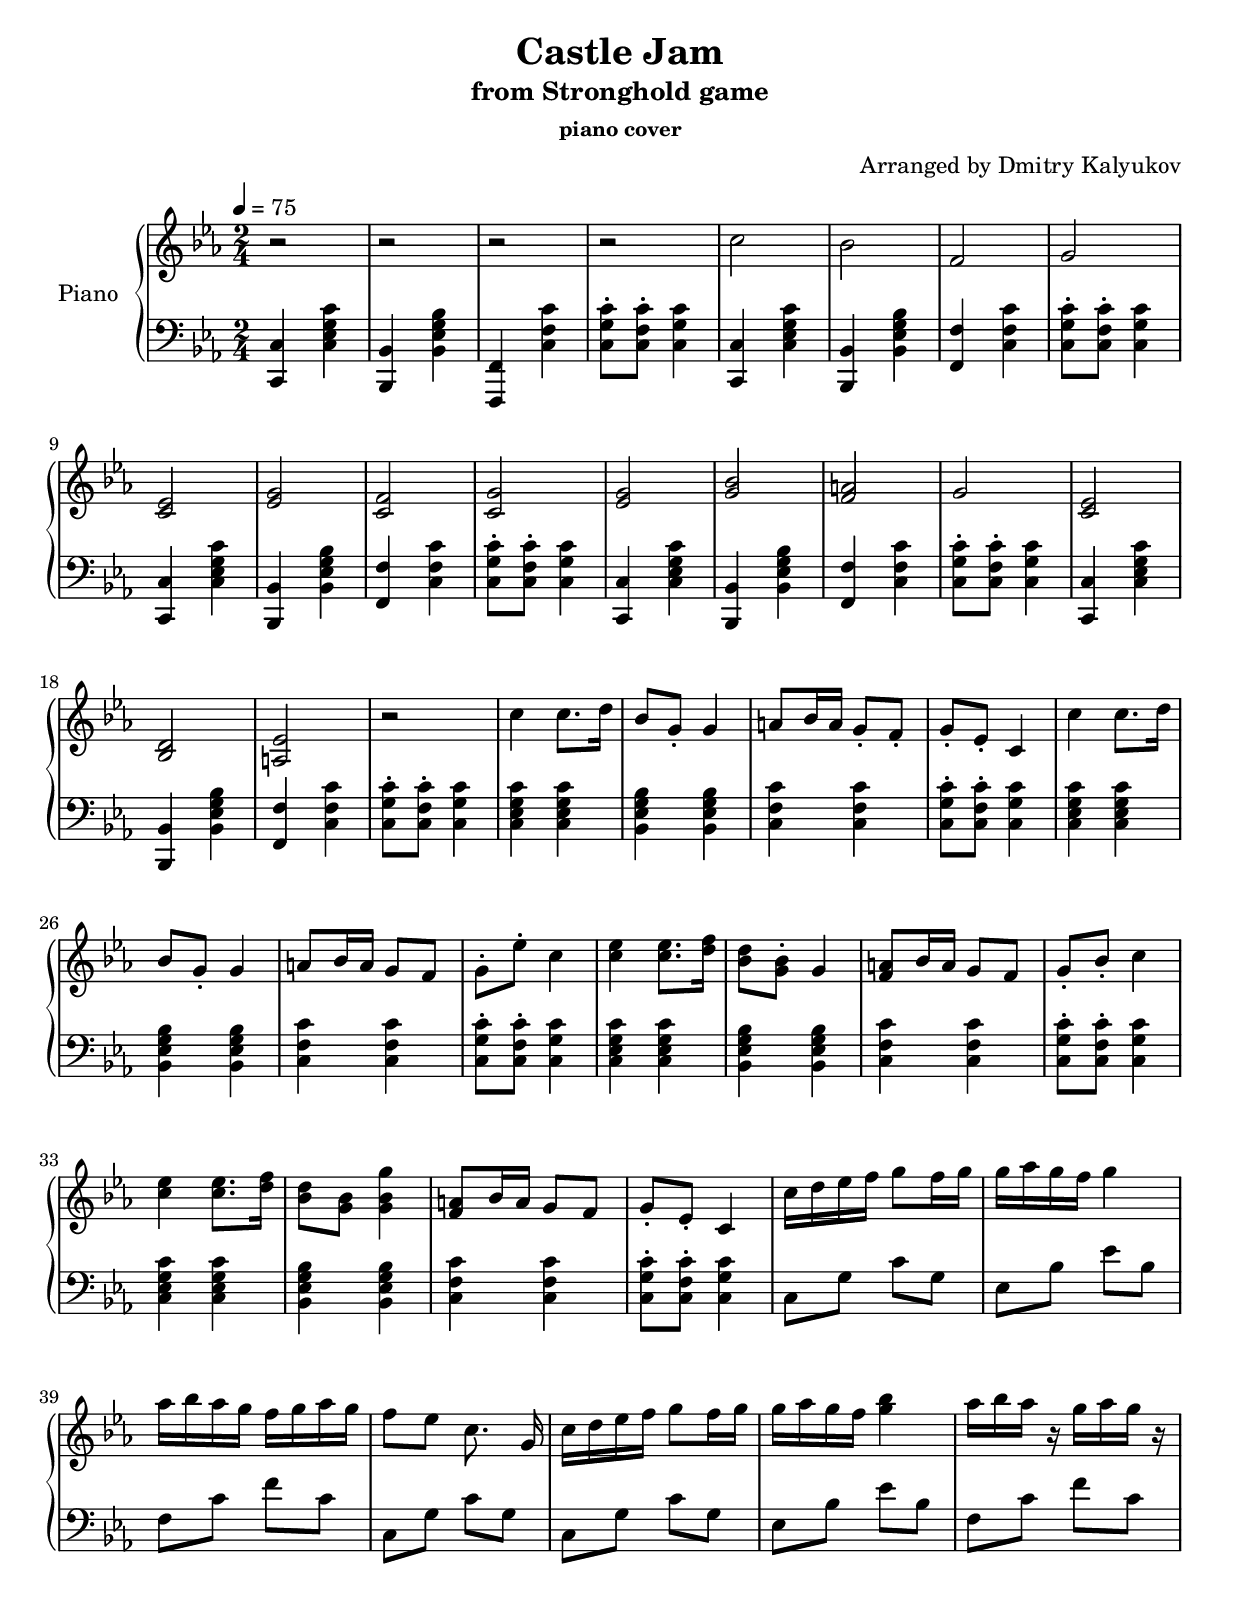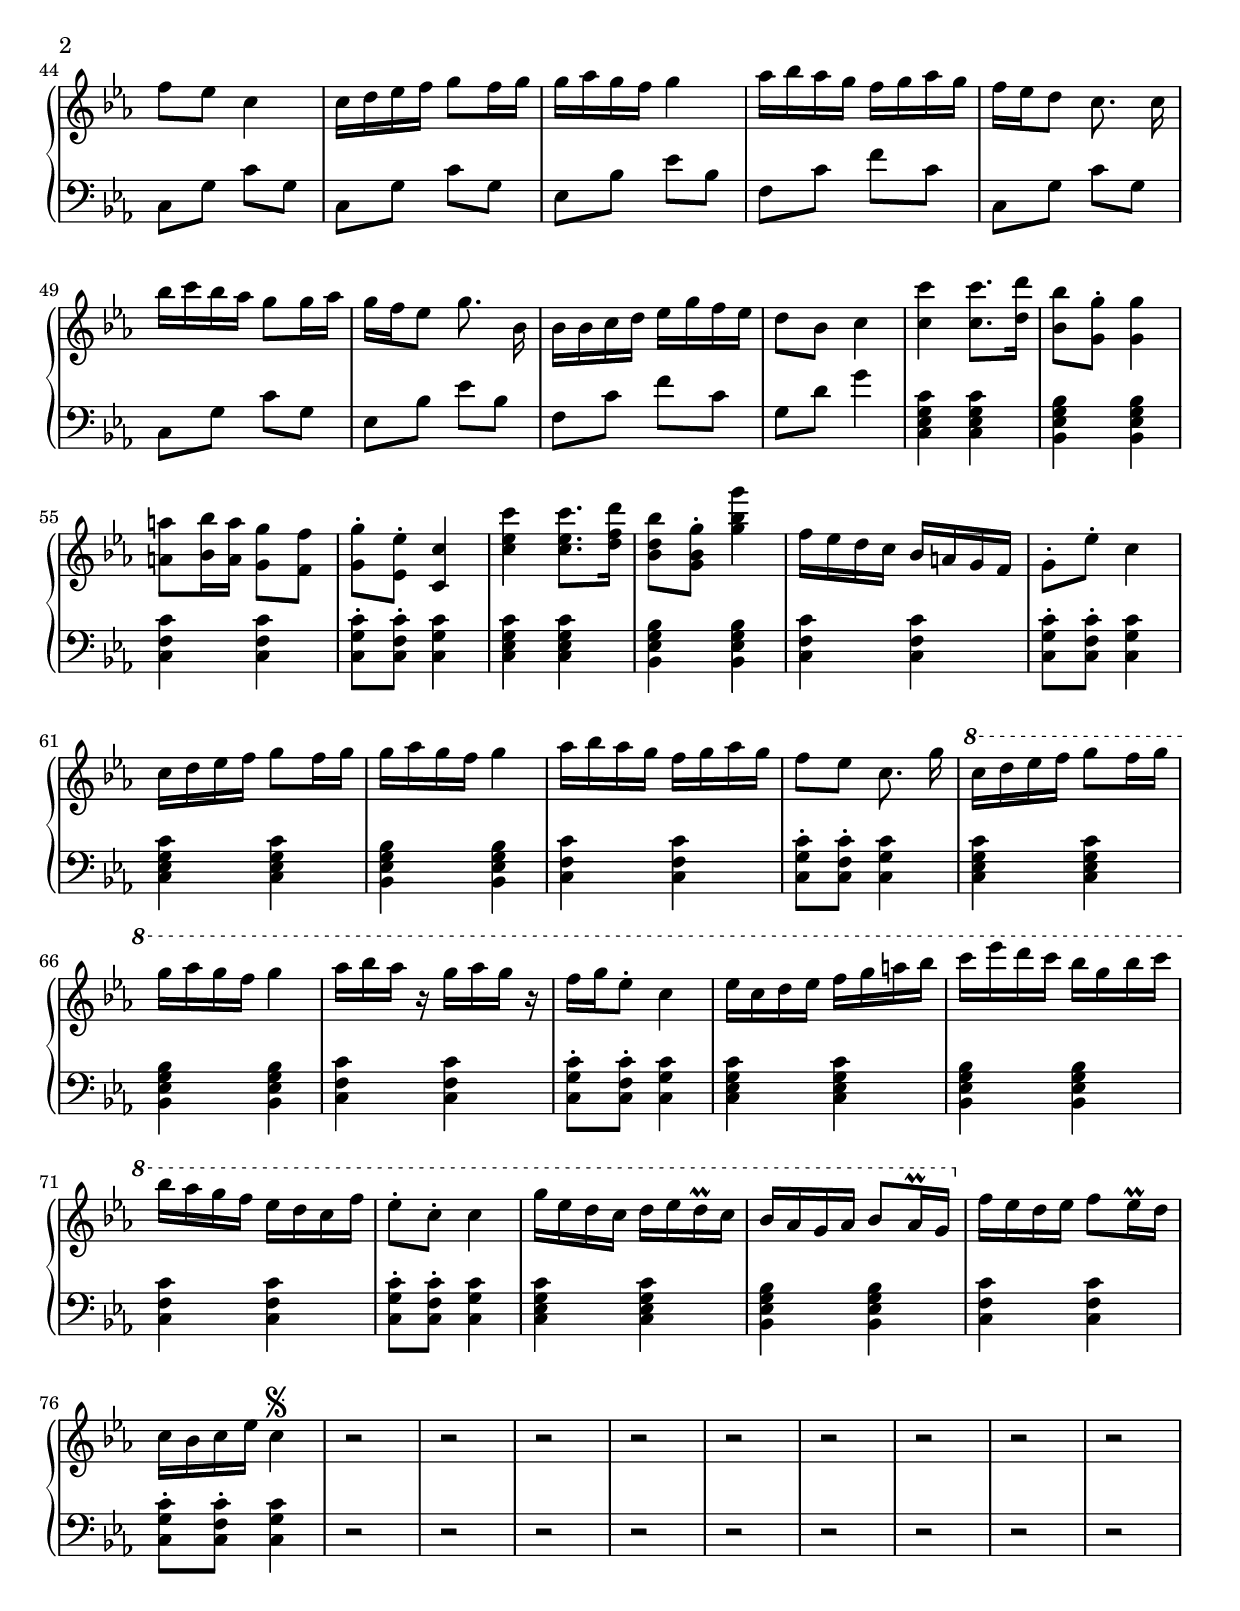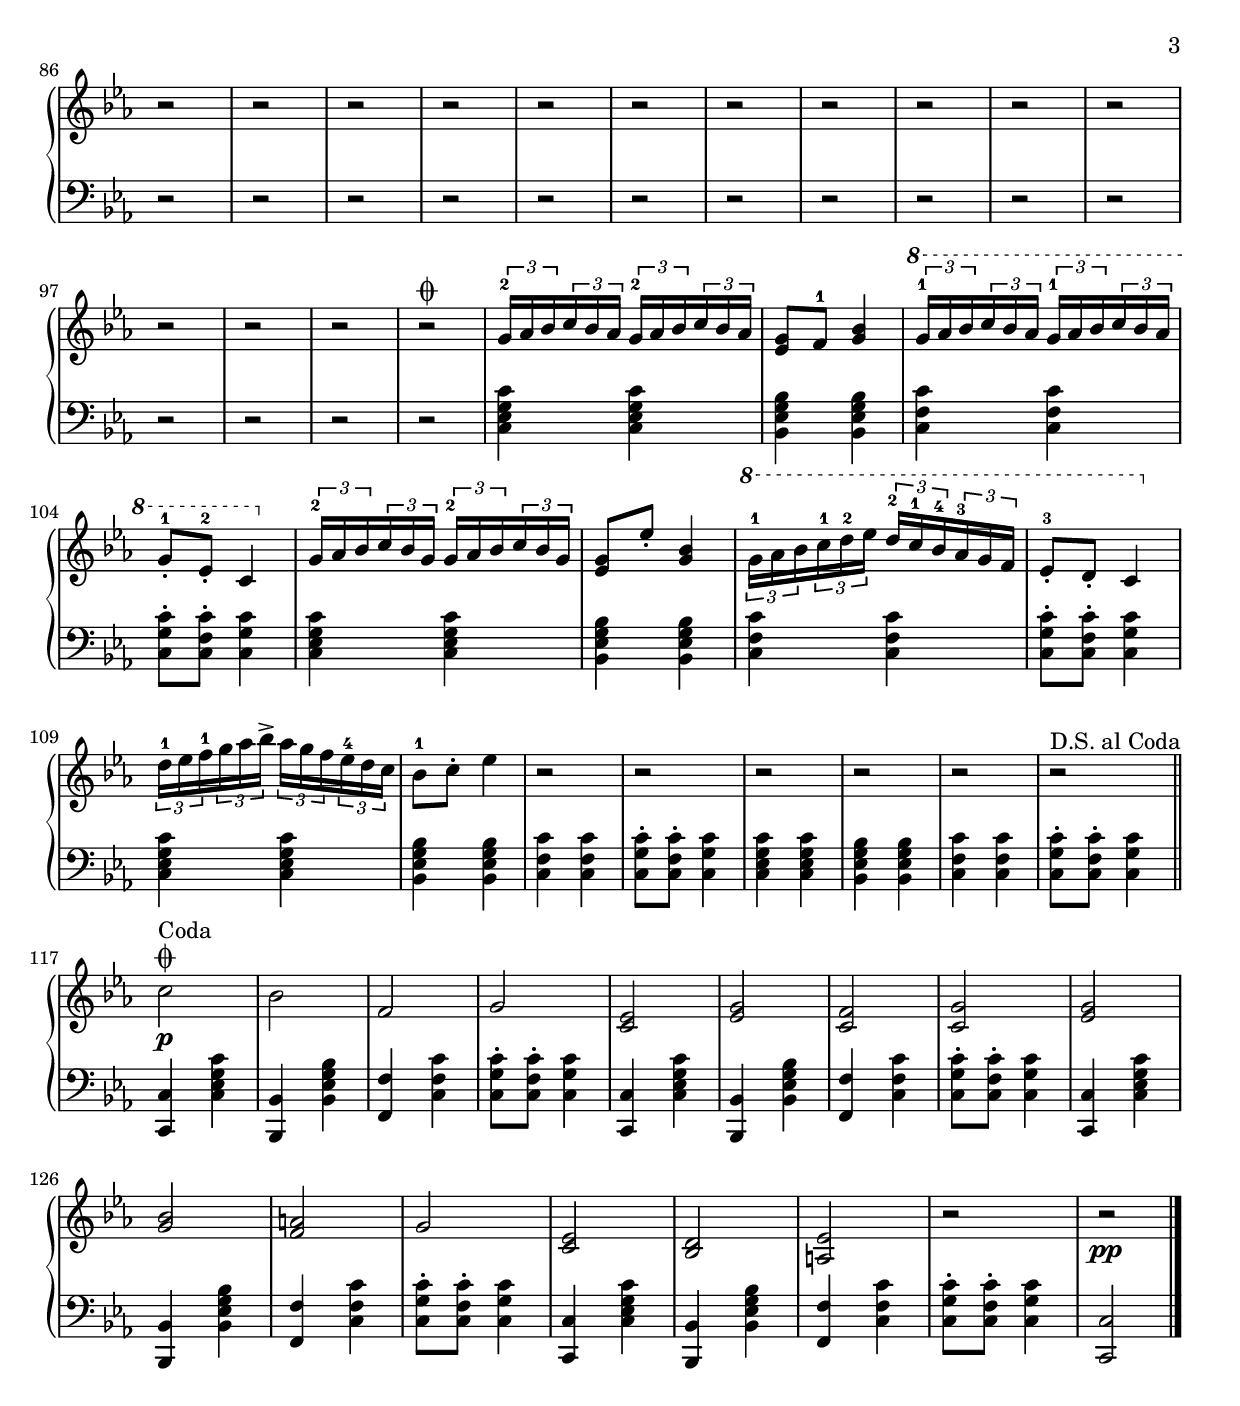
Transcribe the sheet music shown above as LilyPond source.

\version "2.20.0"

\header {
  title = "Castle Jam"
  subtitle = "from Stronghold game"
  subsubtitle = "piano cover"
  arranger = "Arranged by Dmitry Kalyukov"
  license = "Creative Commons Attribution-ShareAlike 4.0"
  status = "unfinished"
}

\paper {
  top-margin = 1.5\cm
  bottom-margin = 2\cm
}

upperIntro = \relative c'' {
  r2
  r2
  r2
  r2

  c2
  bes
  f
  g

  <c, ees>
  <ees g>
  <c f>
  <c g'>

  <ees g>
  <g bes>
  <f a>
  g

  <c, ees>
  <bes d>
  <a ees'>
  r2
}

lowerIntro = \relative c {
  <c, c'>4 <c' ees g c>
  <bes, bes'> <bes' ees g bes>
  <f, f'> <c'' f c'>
  <c g' c>8-. <c f c'>-. <c g' c>4

  \repeat unfold 4 {
    <c, c'>4 <c' ees g c>
    <bes, bes'> <bes' ees g bes>
    <f f'> <c' f c'>
    <c g' c>8-. <c f c'>-. <c g' c>4
  }
}


upperAa = \relative c'' {
  c4 c8. d16
  bes8 g-. g4
  a8 bes16 a g8-. f-.
  g8-. ees-. c4

  c'4 c8. d16
  bes8 g-. g4
  a8 bes16 a g8 f
  g8-. ees'-. c4

  <c ees>4 <c ees>8. <d f>16
  <bes d>8 <g bes>-. g4
  <f a>8 bes16 a g8 f
  g8-. bes-. c4

  <c ees>4 <c ees>8. <d f>16
  <bes d>8 <g bes> <g bes g'>4
  <f a>8 bes16 a g8 f
  g8-. ees-. c4
}

lowerAa = \relative c {
  \repeat unfold 4 {
    <c ees g c>4 <c ees g c>
    <bes ees g bes>4 <bes ees g bes>
    <c f c'>4 <c f c'>
    <c g' c>8-. <c f c'>-. <c g' c>4
  }
}


upperBa = \relative c'' {
  c16 d ees f g8 f16 g 
  g aes g f g4
  aes16 bes aes g f g aes g
  f8 ees \autoBeamOff c8. g16 \autoBeamOn

  c16 d ees f g8 f16 g 
  g aes g f <g bes>4
  aes16 bes aes r g aes g r
  f8 ees c4

  c16 d ees f g8 f16 g 
  g aes g f g4
  aes16 bes aes g f g aes g
  f16 ees d8 \autoBeamOff c8. c16 \autoBeamOn

  bes'16 c bes aes g8 g16 aes
  g f ees8 \autoBeamOff g8. bes,16 \autoBeamOn
  bes bes c d ees g f ees
  d8 bes c4
}


lowerBa = \relative c {
  \repeat unfold 3 {
    c8 g' c g
    ees bes' ees bes
    f c' f c
    c, g' c g
  }

  c,8 g' c g
  ees bes' ees bes
  f c' f c
  g d' g4
}


upperAb = \relative c'' {
  <c c'>4 <c c'>8. <d d'>16
  <bes bes'>8 <g g'>-. <g g'>4
  <a a'>8 <bes bes'>16 <a a'> <g g'>8 <f f'>
  <g g'>8-. <ees ees'>-. <c c'>4

  <c' ees c'>4 <c ees c'>8. <d f d'>16
  <bes d bes'>8 <g bes g'>-. <g' bes g'>4
  f16 ees d c bes a g f
  g8-. ees'-. c4
}

lowerAb = \relative c {
  \repeat unfold 2 {
    <c ees g c>4 <c ees g c>
    <bes ees g bes>4 <bes ees g bes>
    <c f c'>4 <c f c'>
    <c g' c>8-. <c f c'>-. <c g' c>4
  }
}

upperBb = \relative c'' {
  c16 d ees f g8 f16 g 
  g aes g f g4
  aes16 bes aes g f g aes g
  f8 ees \autoBeamOff c8. g'16 \autoBeamOn

  \ottava 1
  c16 d ees f g8 f16 g 
  g aes g f g4
  aes16 bes aes r g aes g r
  f16 g ees8-. c4

  ees16 c d ees f g a bes
  c ees d c bes g bes c
  bes aes g f ees d c f
  ees8-. c-. c4

  g'16 ees d c d ees d \prall c
  bes aes g aes bes8 aes16 \prall g
  \ottava 0
  f ees d ees f8 ees16 \prall d
  c bes c ees c4
}

lowerBb = \relative c {
  \repeat unfold 4 {
    <c ees g c>4 <c ees g c>
    <bes ees g bes>4 <bes ees g bes>
    <c f c'>4 <c f c'>
    <c g' c>8-. <c f c'>-. <c g' c>4
  }
}

upperC = \relative c'' {
  \repeat unfold 2 {
    \tuplet 3/2 {g16-2 aes bes} \tuplet 3/2 {c bes aes}
  }
  <ees g>8 f-1 <g bes>4

  \ottava 1
  \repeat unfold 2 {
    \tuplet 3/2 {g'16-1 aes bes} \tuplet 3/2 {c bes aes}
  }
  g8-1-. ees-2-. c4
  \ottava 0

  \repeat unfold 2 {
    \tuplet 3/2 {g16-2 aes bes} \tuplet 3/2 {c bes g}
  }
  <ees g>8 ees'-. <g, bes>4

  \ottava 1
  \tuplet 3/2 {g'16-1 aes bes} \tuplet 3/2 {c-1 d-2 ees}
  \tuplet 3/2 {d-2 c-1 bes-4} \tuplet 3/2 {aes-3 g f}
  ees8-3-. d-. c4
  \ottava 0

  \tuplet 3/2 {d16-1 ees f-1} \tuplet 3/2 {g aes bes->}
  \tuplet 3/2 {aes16 g f} \tuplet 3/2 {ees-4 d c}
  bes8-1 c-. ees4

  \repeat unfold 5 {r2}
  r2
  ^"D.S. al Coda"
}

lowerC = \relative c {
  \repeat unfold 4 {
    <c ees g c>4 <c ees g c>
    <bes ees g bes>4 <bes ees g bes>
    <c f c'>4 <c f c'>
    <c g' c>8-. <c f c'>-. <c g' c>4
  }
}

upperCoda = \relative c'' {
  c2 \p
  bes
  f
  g

  <c, ees>
  <ees g>
  <c f>
  <c g'>

  <ees g>
  <g bes>
  <f a>
  g

  <c, ees>
  <bes d>
  <a ees'>
  r2

  r2 \pp
}

lowerCoda = \relative c {
  \repeat unfold 4 {
    <c, c'>4 <c' ees g c>
    <bes, bes'> <bes' ees g bes>
    <f f'> <c' f c'>
    <c g' c>8-. <c f c'>-. <c g' c>4
  }

  <c, c'>2
}


upper = \relative c'' {
  \clef treble
  \time 2/4
  \key c \minor
  \tempo 4 = 75

  \upperIntro
  \upperAa
  \upperBa
  \upperAb
  \upperBb

  \segno

  \repeat unfold 23 {r2}
  r2
  \coda

  \upperC

  \bar "||"
  \break

  \coda^"Coda"
  \upperCoda

  \bar "|."
}

lower = \relative c {
  \clef bass
  \time 2/4
  \key c \minor

  \lowerIntro
  \lowerAa
  \lowerBa
  \lowerAb
  \lowerBb

  \repeat unfold 23 {r2}
  r2

  \lowerC
  \lowerCoda
}

\score {
  \new PianoStaff <<
    \set PianoStaff.instrumentName = "Piano"
    \new Staff = "upper" \upper
    \new Staff = "lower" \lower
  >>
  \layout { }
  \midi { }
}
